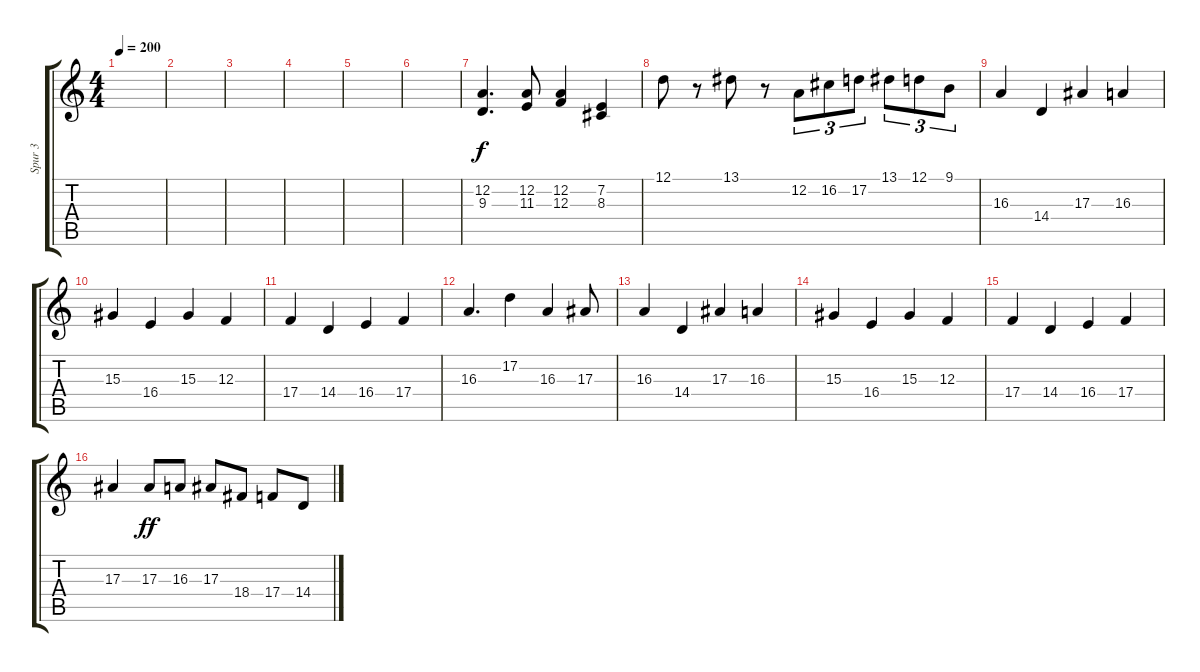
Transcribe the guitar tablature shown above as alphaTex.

\track ("Spur 3" "Spur 3") {instrument harpsichord}
\staff {score tabs}
\tuning (D4 A3 F3 C3 G2 D2) {hide}
\ts (4 4)
\tempo 200
\clef g2
\ks c
|
|
|
|
|
|
(12.2 9.3).4{d instrument tuba} (12.2 11.3).8 (12.2 12.3).4 (7.2 8.3).4 |
12.1.8 r.8 13.1.8 r.8 12.2.8{tu (3 2)} 16.2.8{tu (3 2)} 17.2.8{tu (3 2)} 13.1.8{tu (3 2)} 12.1.8{tu (3 2)} 9.1.8{tu (3 2)} |
16.3.4{instrument harpsichord} 14.4.4 17.3.4 16.3.4 |
15.3.4 16.4.4 15.3.4 12.3.4 |
17.4.4 14.4.4 16.4.4 17.4.4 |
16.3.4{d} 17.2.4 16.3.4 17.3.8 |
16.3.4 14.4.4 17.3.4 16.3.4 |
15.3.4 16.4.4 15.3.4 12.3.4 |
17.4.4 14.4.4 16.4.4 17.4.4 |
17.3.4 17.3.8{dy ff} 16.3.8 17.3.8 18.4.8 17.4.8 14.4.8
